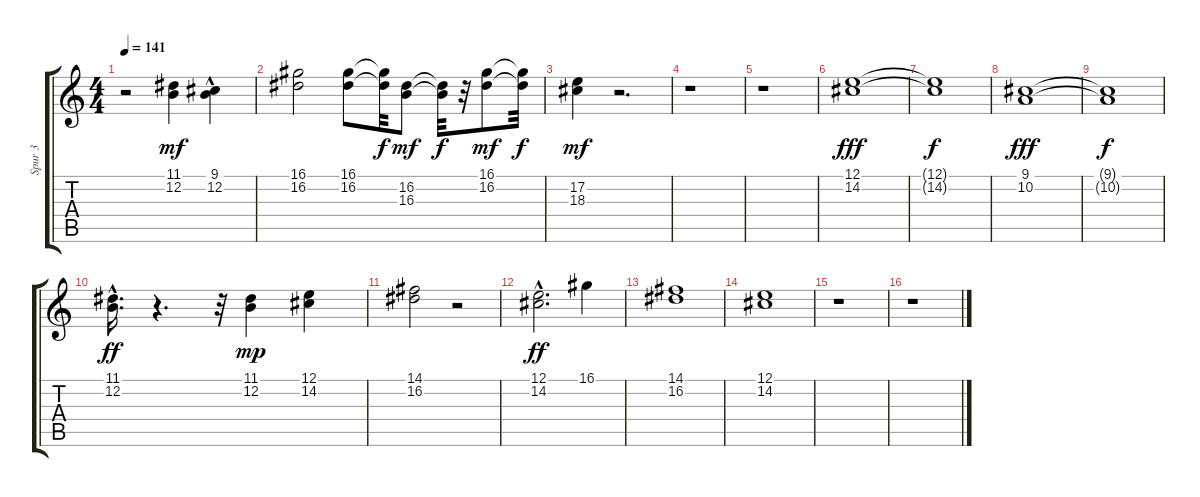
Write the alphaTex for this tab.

\track ("Spur 3" "Spur 3") {instrument tremolostrings}
\staff {score tabs}
\tuning (E4 B3 G3 D3 A2 E2) {hide}
\ts (4 4)
\tempo 141
\clef g2
\ks c
r.2{dy mf} (11.1 12.2).4 (9.1 12.2{hac}).4 |
(16.1 16.2).2 (16.1 16.2).8 (16.1{t} 16.2{t}).32{dy f} (16.2 16.3).8{dy mf} (16.2{t} 16.3{t}).32{dy f} r.32 (16.1 16.2).8{dy mf} (16.1{t} 16.2{t}).32{dy f} |
(17.2 18.3).4{dy mf} r.2{d} |
r.1 |
r.1 |
(12.1 14.2).1{dy fff instrument synthvoice} |
(12.1{t} 14.2{t}).1{dy f} |
(9.1 10.2).1{dy fff} |
(9.1{t} 10.2{t}).1{dy f} |
(11.1{hac} 12.2{hac}).16{d dy ff} r.4{d} r.32 (11.1 12.2).4{dy mp instrument tremolostrings} (12.1 14.2).4 |
(14.1 16.2).2 r.2 |
(12.1{hac} 14.2{hac}).2{d dy ff instrument synthvoice} 16.1.4 |
(14.1 16.2).1 |
(12.1 14.2).1 |
r.1 |
r.1
